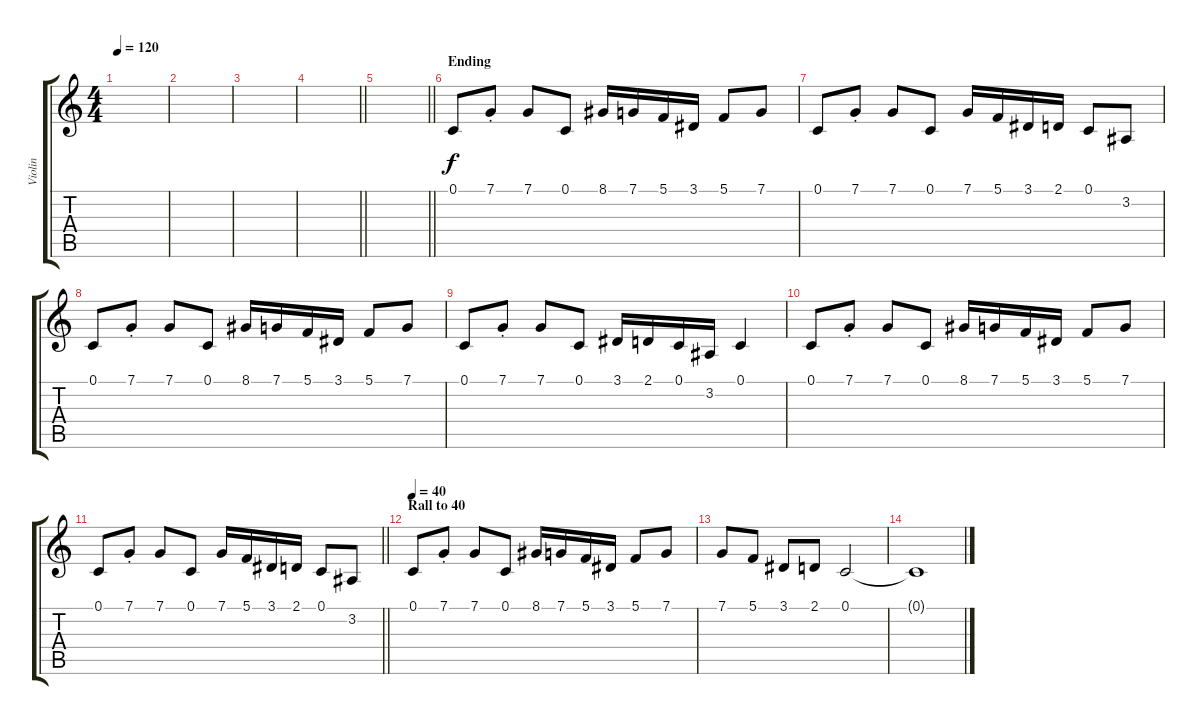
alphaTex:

\track ("Violin" "Violin") {instrument violin}
\staff {score tabs}
\tuning (C4 G3 Eb3 Bb2 F2 C2) {hide}
\ts (4 4)
\tempo 120
\clef g2
\ks c
|
|
|
\barLineRight lightlight
|
\barLineRight lightlight
|
\section ("" "Ending")
0.1.8 7.1{st}.8 7.1.8 0.1.8 8.1.16 7.1.16 5.1.16 3.1.16 5.1.8 7.1.8 |
0.1.8 7.1{st}.8 7.1.8 0.1.8 7.1.16 5.1.16 3.1.16 2.1.16 0.1.8 3.2.8 |
0.1.8 7.1{st}.8 7.1.8 0.1.8 8.1.16 7.1.16 5.1.16 3.1.16 5.1.8 7.1.8 |
0.1.8 7.1{st}.8 7.1.8 0.1.8 3.1.16 2.1.16 0.1.16 3.2.16 0.1.4 |
0.1.8 7.1{st}.8 7.1.8 0.1.8 8.1.16 7.1.16 5.1.16 3.1.16 5.1.8 7.1.8 |
\barLineRight lightlight
0.1.8 7.1{st}.8 7.1.8 0.1.8 7.1.16 5.1.16 3.1.16 2.1.16 0.1.8 3.2.8 |
\section ("" "Rall to 40")
\tempo 40
0.1.8 7.1{st}.8 7.1.8 0.1.8 8.1.16 7.1.16 5.1.16 3.1.16 5.1.8 7.1.8 |
7.1.8 5.1.8 3.1.8 2.1.8 0.1.2 |
0.1{t}.1
